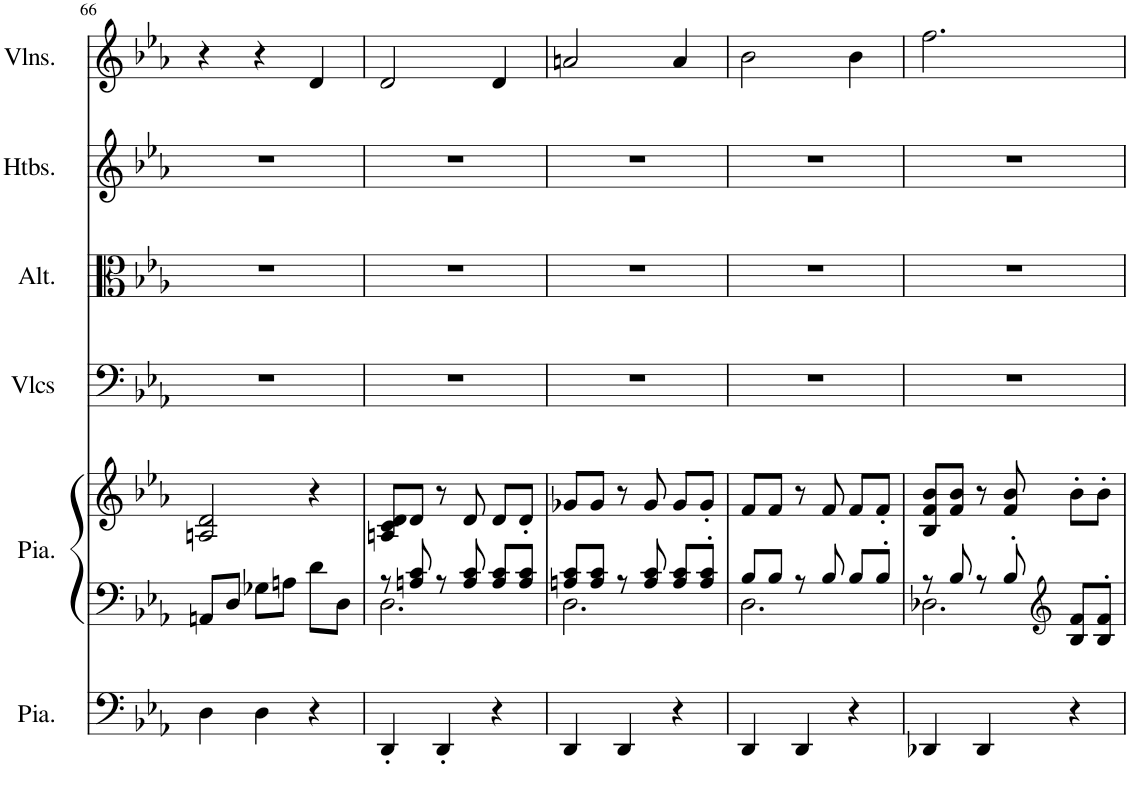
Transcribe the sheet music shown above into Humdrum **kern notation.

**kern	**kern	**kern	**kern	**kern	**kern	**kern
*part6	*part5	*part5	*part4	*part3	*part2	*part1
*staff7	*staff6	*staff5	*staff4	*staff3	*staff2	*staff1
*I"Piano, Pedals	*I"Piano, Organ	*	*I"Violoncelles, Bass	*I"Altos, Tenor	*I"Hautbois, Alto	*I"Violons, Soprano
*I'Pia.	*I'Pia.	*	*I'Vlcs	*I'Alt.	*I'Htbs.	*I'Vlns.
!!LO:PB:g=z
*clefF4	*clefF4	*clefG2	*clefF4	*clefC3	*clefG2	*clefG2
*k[b-e-a-]	*k[b-e-a-]	*k[b-e-a-]	*k[b-e-a-]	*k[b-e-a-]	*k[b-e-a-]	*k[b-e-a-]
*M3/4	*M3/4	*M3/4	*M3/4	*M3/4	*M3/4	*M3/4
=66	=66	=66	=66	=66	=66	=66
4D\	8AAn/L	2An/ 2d/	2.r	2.r	2.r	4r
.	8D/J	.	.	.	.	.
4D\	8G-X\L	.	.	.	.	4r
.	8An\J	.	.	.	.	.
4r	8d\L	4r	.	.	.	4d/
.	8D\J	.	.	.	.	.
=67	=67	=67	=67	=67	=67	=67
*	*^	*	*	*	*	*
4DD'/	8r	2.D\	8An/ 8c/ 8d/L	2.r	2.r	2.r	2d/
.	8An/ 8c/	.	8d/J	.	.	.	.
4DD'/	8r	.	8r	.	.	.	.
.	8A/ 8c/	.	8d/	.	.	.	.
4r	8A/ 8c/L	.	8d/L	.	.	.	4d/
.	8A/ 8c/J	.	8d'/J	.	.	.	.
=68	=68	=68	=68	=68	=68	=68	=68
4DD/	8An/ 8c/L	2.D\	8g-X/L	2.r	2.r	2.r	2an/
.	8A/ 8c/J	.	8g-/J	.	.	.	.
4DD/	8r	.	8r	.	.	.	.
.	8A/ 8c/	.	8g-/	.	.	.	.
4r	8A/ 8c/L	.	8g-/L	.	.	.	4a/
.	8A/' 8c/'J	.	8g-'/J	.	.	.	.
=69	=69	=69	=69	=69	=69	=69	=69
4DD/	8B-/L	2.D\	8f/L	2.r	2.r	2.r	2b-\
.	8B-/J	.	8f/J	.	.	.	.
4DD/	8r	.	8r	.	.	.	.
.	8B-/	.	8f/	.	.	.	.
4r	8B-/L	.	8f/L	.	.	.	4b-\
.	8B-'/J	.	8f'/J	.	.	.	.
=70	=70	=70	=70	=70	=70	=70	=70
4DD-X/	8r	2.D-X\	8B-/ 8f/ 8b-/L	2.r	2.r	2.r	2.ff\
.	8B-/	.	8f/ 8b-/J	.	.	.	.
4DD-/	8r	.	8r	.	.	.	.
.	8B-'/	.	8f/ 8b-/	.	.	.	.
*	*clefG2	*	*	*	*	*	*
4r	8B-/ 8f/L	.	8b-'\L	.	.	.	.
.	8B-/' 8f/'J	.	8b-'\J	.	.	.	.
*	*v	*v	*	*	*	*	*
=	=	=	=	=	=	=
*-	*-	*-	*-	*-	*-	*-
